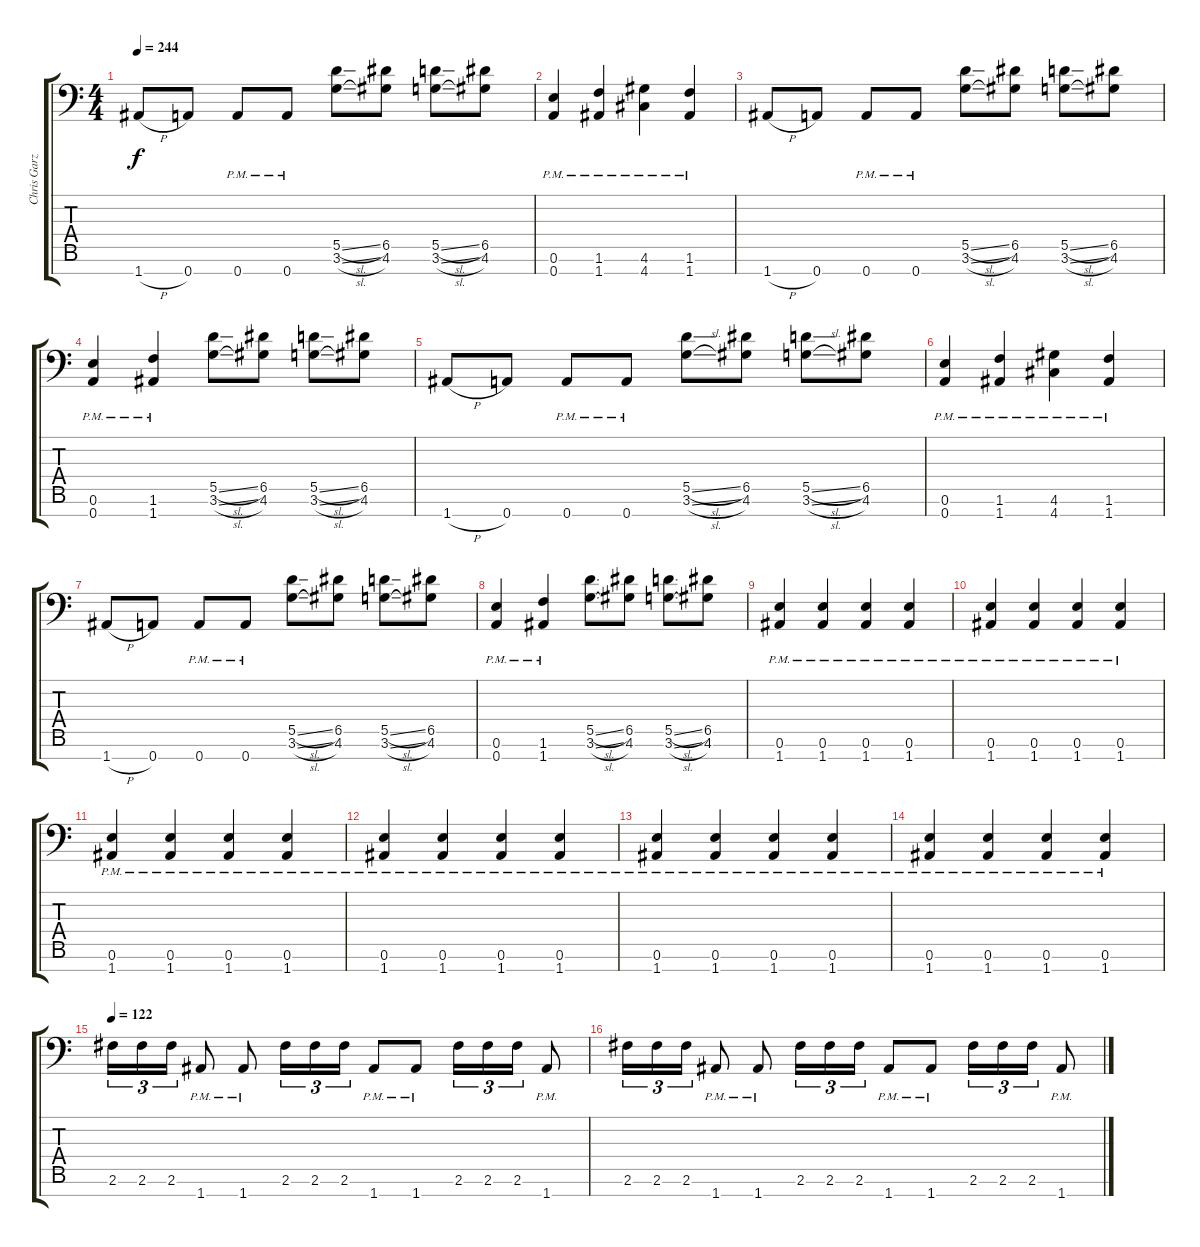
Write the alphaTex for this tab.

\track ("Chris Garza" "Chris Garz") {instrument distortionguitar}
\staff {score tabs}
\tuning (E4 B3 G3 D3 A2 E2 A1) {hide}
\ts (4 4)
\tempo 244
\clef f4
\ks c
1.7{h}.8{dy f} 0.7.8 0.7{pm}.8 0.7{pm}.8 (5.5{sl} 3.6{sl}).8 (6.5 4.6).8 (5.5{sl} 3.6{sl}).8 (6.5 4.6).8 |
(0.6{pm} 0.7{pm}).4 (1.6{pm} 1.7{pm}).4 (4.6{pm} 4.7{pm}).4 (1.6{pm} 1.7{pm}).4 |
1.7{h}.8 0.7.8 0.7{pm}.8 0.7{pm}.8 (5.5{sl} 3.6{sl}).8 (6.5 4.6).8 (5.5{sl} 3.6{sl}).8 (6.5 4.6).8 |
(0.6{pm} 0.7{pm}).4 (1.6{pm} 1.7{pm}).4 (5.5{sl} 3.6{sl}).8 (6.5 4.6).8 (5.5{sl} 3.6{sl}).8 (6.5 4.6).8 |
1.7{h}.8 0.7.8 0.7{pm}.8 0.7{pm}.8 (5.5{sl} 3.6{sl}).8 (6.5 4.6).8 (5.5{sl} 3.6{sl}).8 (6.5 4.6).8 |
(0.6{pm} 0.7{pm}).4 (1.6{pm} 1.7{pm}).4 (4.6{pm} 4.7{pm}).4 (1.6{pm} 1.7{pm}).4 |
1.7{h}.8 0.7.8 0.7{pm}.8 0.7{pm}.8 (5.5{sl} 3.6{sl}).8 (6.5 4.6).8 (5.5{sl} 3.6{sl}).8 (6.5 4.6).8 |
(0.6{pm} 0.7{pm}).4 (1.6{pm} 1.7{pm}).4 (5.5{sl} 3.6{sl}).8 (6.5 4.6).8 (5.5{sl} 3.6{sl}).8 (6.5 4.6).8 |
(0.6{pm} 1.7{pm}).4 (0.6{pm} 1.7{pm}).4 (0.6{pm} 1.7{pm}).4 (0.6{pm} 1.7{pm}).4 |
(0.6{pm} 1.7{pm}).4 (0.6{pm} 1.7{pm}).4 (0.6{pm} 1.7{pm}).4 (0.6{pm} 1.7{pm}).4 |
(0.6{pm} 1.7{pm}).4 (0.6{pm} 1.7{pm}).4 (0.6{pm} 1.7{pm}).4 (0.6{pm} 1.7{pm}).4 |
(0.6{pm} 1.7{pm}).4 (0.6{pm} 1.7{pm}).4 (0.6{pm} 1.7{pm}).4 (0.6{pm} 1.7{pm}).4 |
(0.6{pm} 1.7{pm}).4 (0.6{pm} 1.7{pm}).4 (0.6{pm} 1.7{pm}).4 (0.6{pm} 1.7{pm}).4 |
(0.6{pm} 1.7{pm}).4 (0.6{pm} 1.7{pm}).4 (0.6{pm} 1.7{pm}).4 (0.6{pm} 1.7{pm}).4 |
\tempo 122
2.6.16{tu (3 2)} 2.6.16{tu (3 2)} 2.6.16{tu (3 2)} 1.7{pm}.8 1.7{pm}.8 2.6.16{tu (3 2)} 2.6.16{tu (3 2)} 2.6.16{tu (3 2)} 1.7{pm}.8 1.7{pm}.8 2.6.16{tu (3 2)} 2.6.16{tu (3 2)} 2.6.16{tu (3 2)} 1.7{pm}.8 |
2.6.16{tu (3 2)} 2.6.16{tu (3 2)} 2.6.16{tu (3 2)} 1.7{pm}.8 1.7{pm}.8 2.6.16{tu (3 2)} 2.6.16{tu (3 2)} 2.6.16{tu (3 2)} 1.7{pm}.8 1.7{pm}.8 2.6.16{tu (3 2)} 2.6.16{tu (3 2)} 2.6.16{tu (3 2)} 1.7{pm}.8
